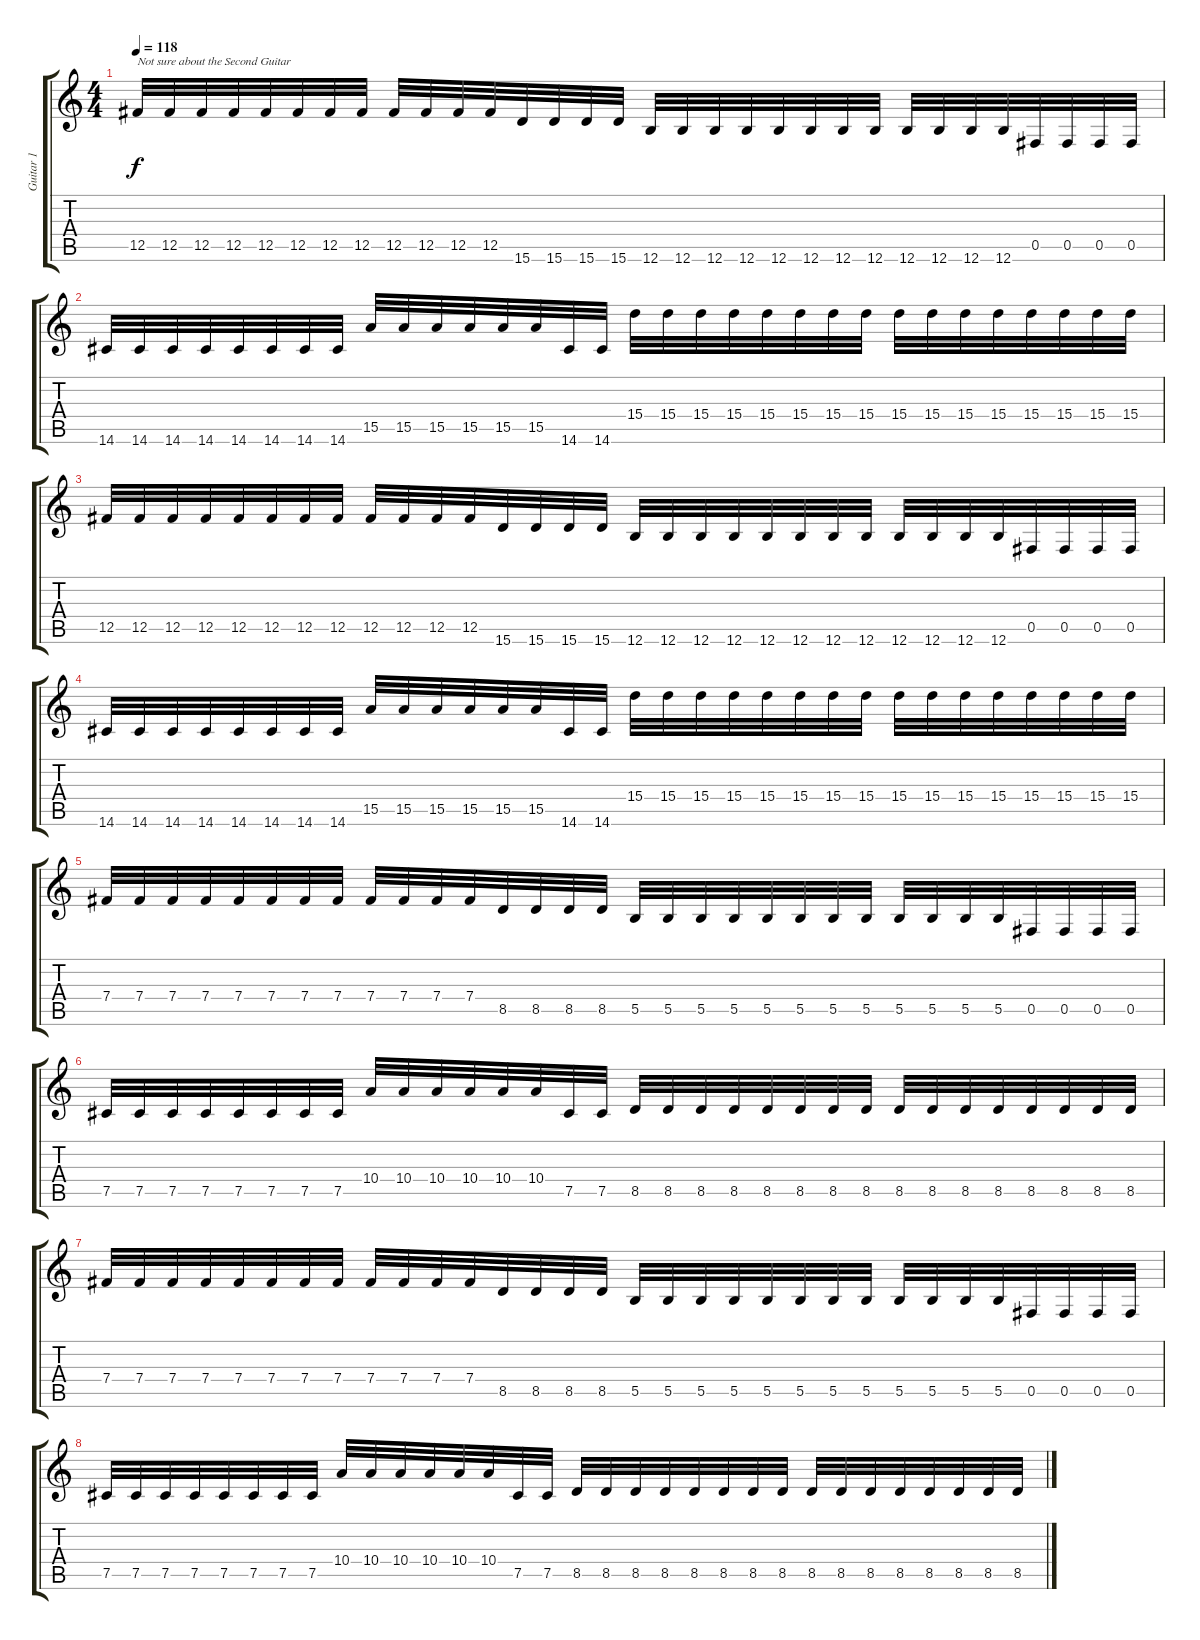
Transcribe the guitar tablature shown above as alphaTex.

\track ("Guitar 1" "Guitar 1") {instrument distortionguitar}
\staff {score tabs}
\tuning (Db4 Ab3 E3 B2 Gb2 B1) {hide}
\ts (4 4)
\tempo 118
\clef g2
\ks c
12.5.32{txt "Not sure about the Second Guitar" dy f} 12.5.32 12.5.32 12.5.32 12.5.32 12.5.32 12.5.32 12.5.32 12.5.32 12.5.32 12.5.32 12.5.32 15.6.32 15.6.32 15.6.32 15.6.32 12.6.32 12.6.32 12.6.32 12.6.32 12.6.32 12.6.32 12.6.32 12.6.32 12.6.32 12.6.32 12.6.32 12.6.32 0.5.32 0.5.32 0.5.32 0.5.32 |
14.6.32 14.6.32 14.6.32 14.6.32 14.6.32 14.6.32 14.6.32 14.6.32 15.5.32 15.5.32 15.5.32 15.5.32 15.5.32 15.5.32 14.6.32 14.6.32 15.4.32 15.4.32 15.4.32 15.4.32 15.4.32 15.4.32 15.4.32 15.4.32 15.4.32 15.4.32 15.4.32 15.4.32 15.4.32 15.4.32 15.4.32 15.4.32 |
12.5.32 12.5.32 12.5.32 12.5.32 12.5.32 12.5.32 12.5.32 12.5.32 12.5.32 12.5.32 12.5.32 12.5.32 15.6.32 15.6.32 15.6.32 15.6.32 12.6.32 12.6.32 12.6.32 12.6.32 12.6.32 12.6.32 12.6.32 12.6.32 12.6.32 12.6.32 12.6.32 12.6.32 0.5.32 0.5.32 0.5.32 0.5.32 |
14.6.32 14.6.32 14.6.32 14.6.32 14.6.32 14.6.32 14.6.32 14.6.32 15.5.32 15.5.32 15.5.32 15.5.32 15.5.32 15.5.32 14.6.32 14.6.32 15.4.32 15.4.32 15.4.32 15.4.32 15.4.32 15.4.32 15.4.32 15.4.32 15.4.32 15.4.32 15.4.32 15.4.32 15.4.32 15.4.32 15.4.32 15.4.32 |
7.4.32 7.4.32 7.4.32 7.4.32 7.4.32 7.4.32 7.4.32 7.4.32 7.4.32 7.4.32 7.4.32 7.4.32 8.5.32 8.5.32 8.5.32 8.5.32 5.5.32 5.5.32 5.5.32 5.5.32 5.5.32 5.5.32 5.5.32 5.5.32 5.5.32 5.5.32 5.5.32 5.5.32 0.5.32 0.5.32 0.5.32 0.5.32 |
7.5.32 7.5.32 7.5.32 7.5.32 7.5.32 7.5.32 7.5.32 7.5.32 10.4.32 10.4.32 10.4.32 10.4.32 10.4.32 10.4.32 7.5.32 7.5.32 8.5.32 8.5.32 8.5.32 8.5.32 8.5.32 8.5.32 8.5.32 8.5.32 8.5.32 8.5.32 8.5.32 8.5.32 8.5.32 8.5.32 8.5.32 8.5.32 |
7.4.32 7.4.32 7.4.32 7.4.32 7.4.32 7.4.32 7.4.32 7.4.32 7.4.32 7.4.32 7.4.32 7.4.32 8.5.32 8.5.32 8.5.32 8.5.32 5.5.32 5.5.32 5.5.32 5.5.32 5.5.32 5.5.32 5.5.32 5.5.32 5.5.32 5.5.32 5.5.32 5.5.32 0.5.32 0.5.32 0.5.32 0.5.32 |
7.5.32 7.5.32 7.5.32 7.5.32 7.5.32 7.5.32 7.5.32 7.5.32 10.4.32 10.4.32 10.4.32 10.4.32 10.4.32 10.4.32 7.5.32 7.5.32 8.5.32 8.5.32 8.5.32 8.5.32 8.5.32 8.5.32 8.5.32 8.5.32 8.5.32 8.5.32 8.5.32 8.5.32 8.5.32 8.5.32 8.5.32 8.5.32
